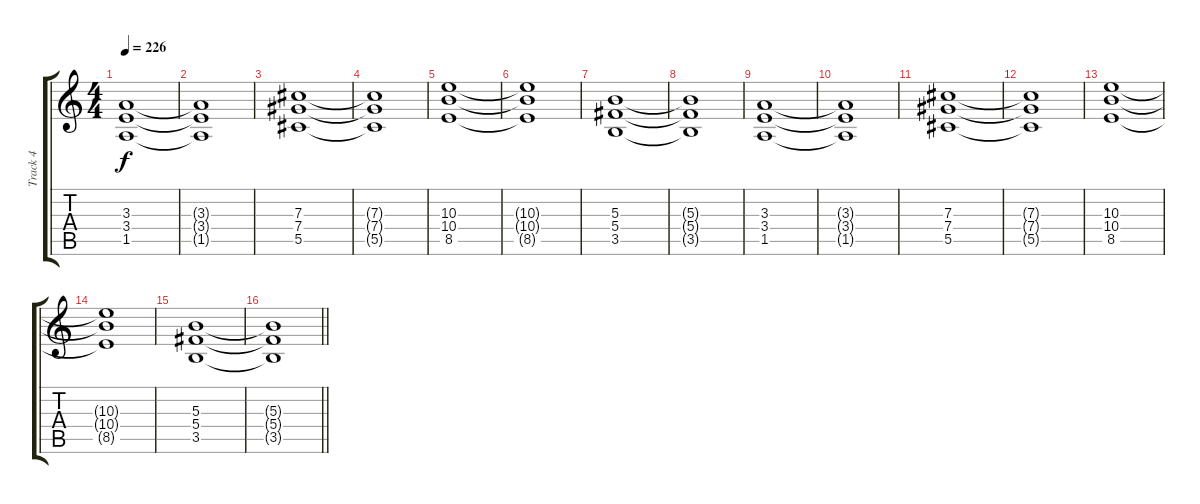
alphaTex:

\track ("Track 4" "Track 4") {instrument distortionguitar}
\staff {score tabs}
\tuning (Eb4 Bb3 Gb3 Db3 Ab2 Db2) {hide}
\ts (4 4)
\section ("" "")
\tempo 226
\clef g2
\ks c
(3.3 3.4 1.5).1{dy f} |
(3.3{t} 3.4{t} 1.5{t}).1 |
(7.3 7.4 5.5).1 |
(7.3{t} 7.4{t} 5.5{t}).1 |
(10.3 10.4 8.5).1 |
(10.3{t} 10.4{t} 8.5{t}).1 |
(5.3 5.4 3.5).1 |
(5.3{t} 5.4{t} 3.5{t}).1 |
(3.3 3.4 1.5).1 |
(3.3{t} 3.4{t} 1.5{t}).1 |
(7.3 7.4 5.5).1 |
(7.3{t} 7.4{t} 5.5{t}).1 |
(10.3 10.4 8.5).1 |
(10.3{t} 10.4{t} 8.5{t}).1 |
(5.3 5.4 3.5).1 |
\barLineRight lightlight
(5.3{t} 5.4{t} 3.5{t}).1
